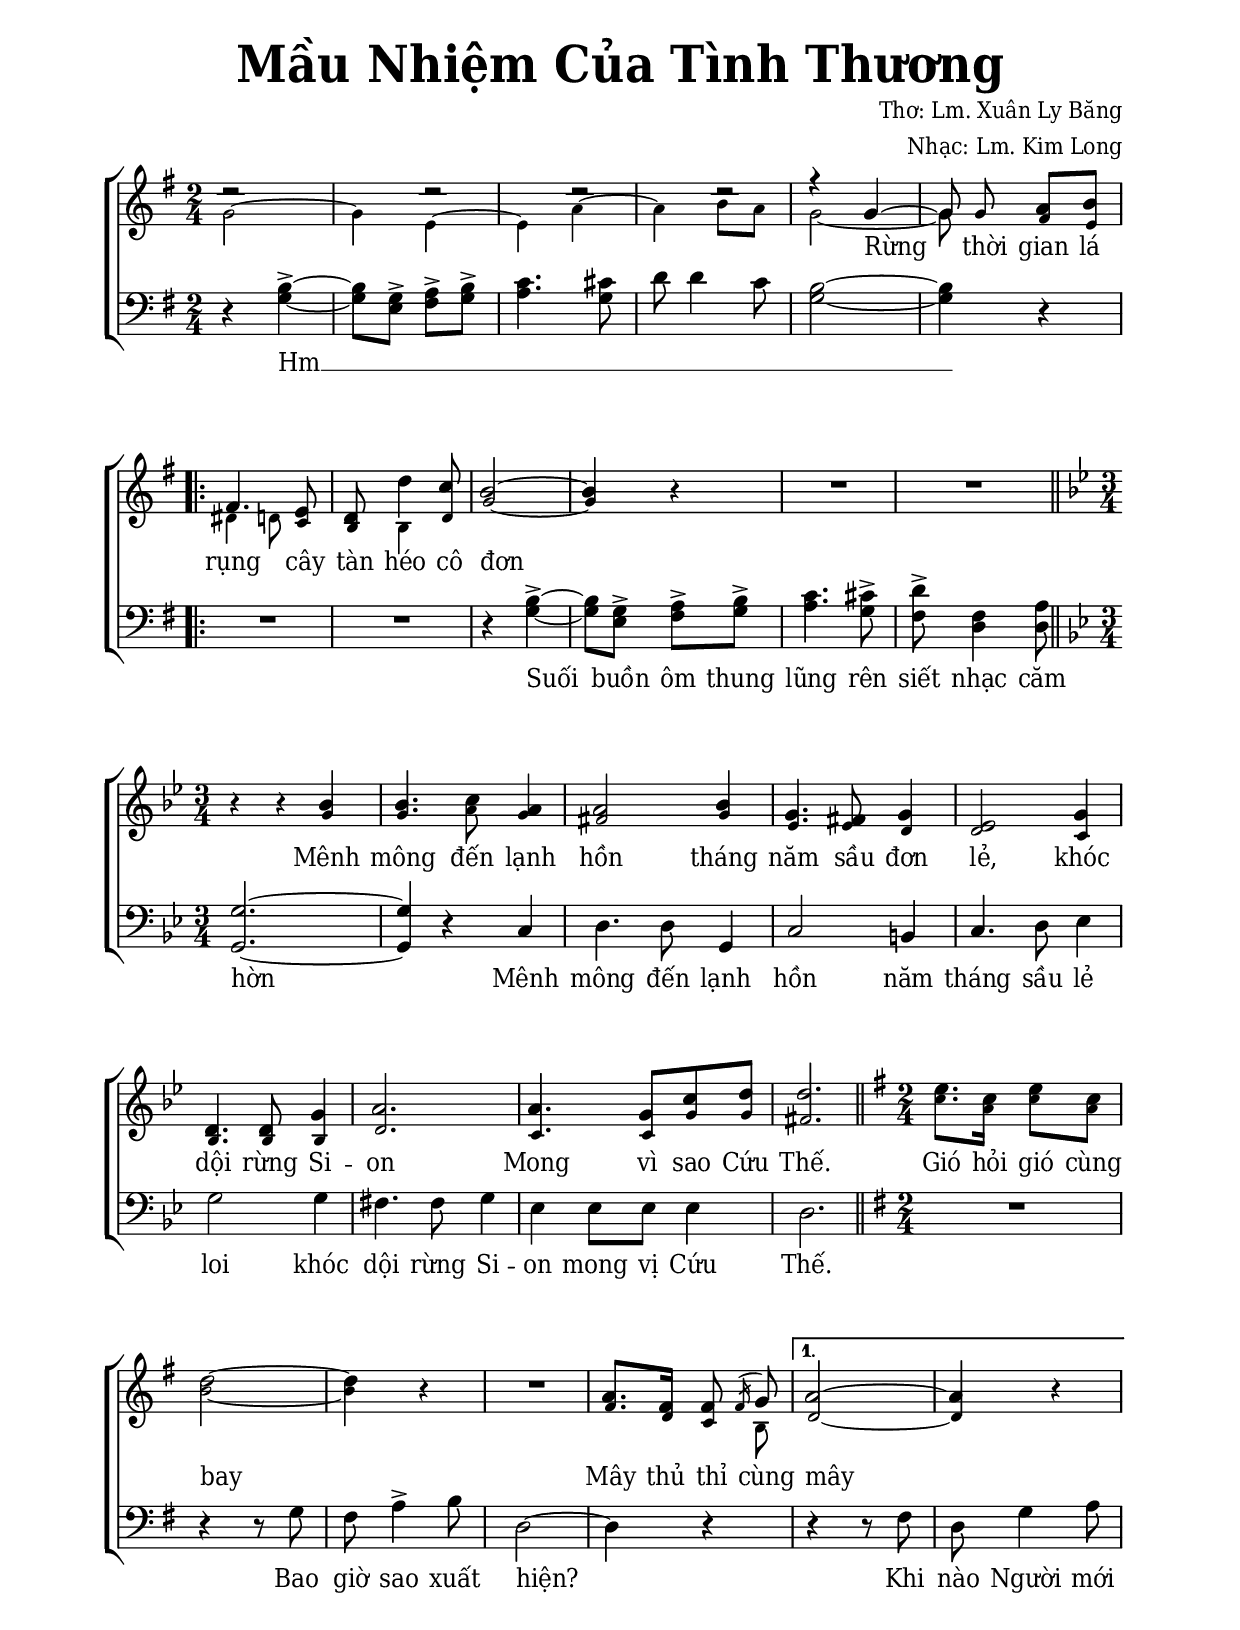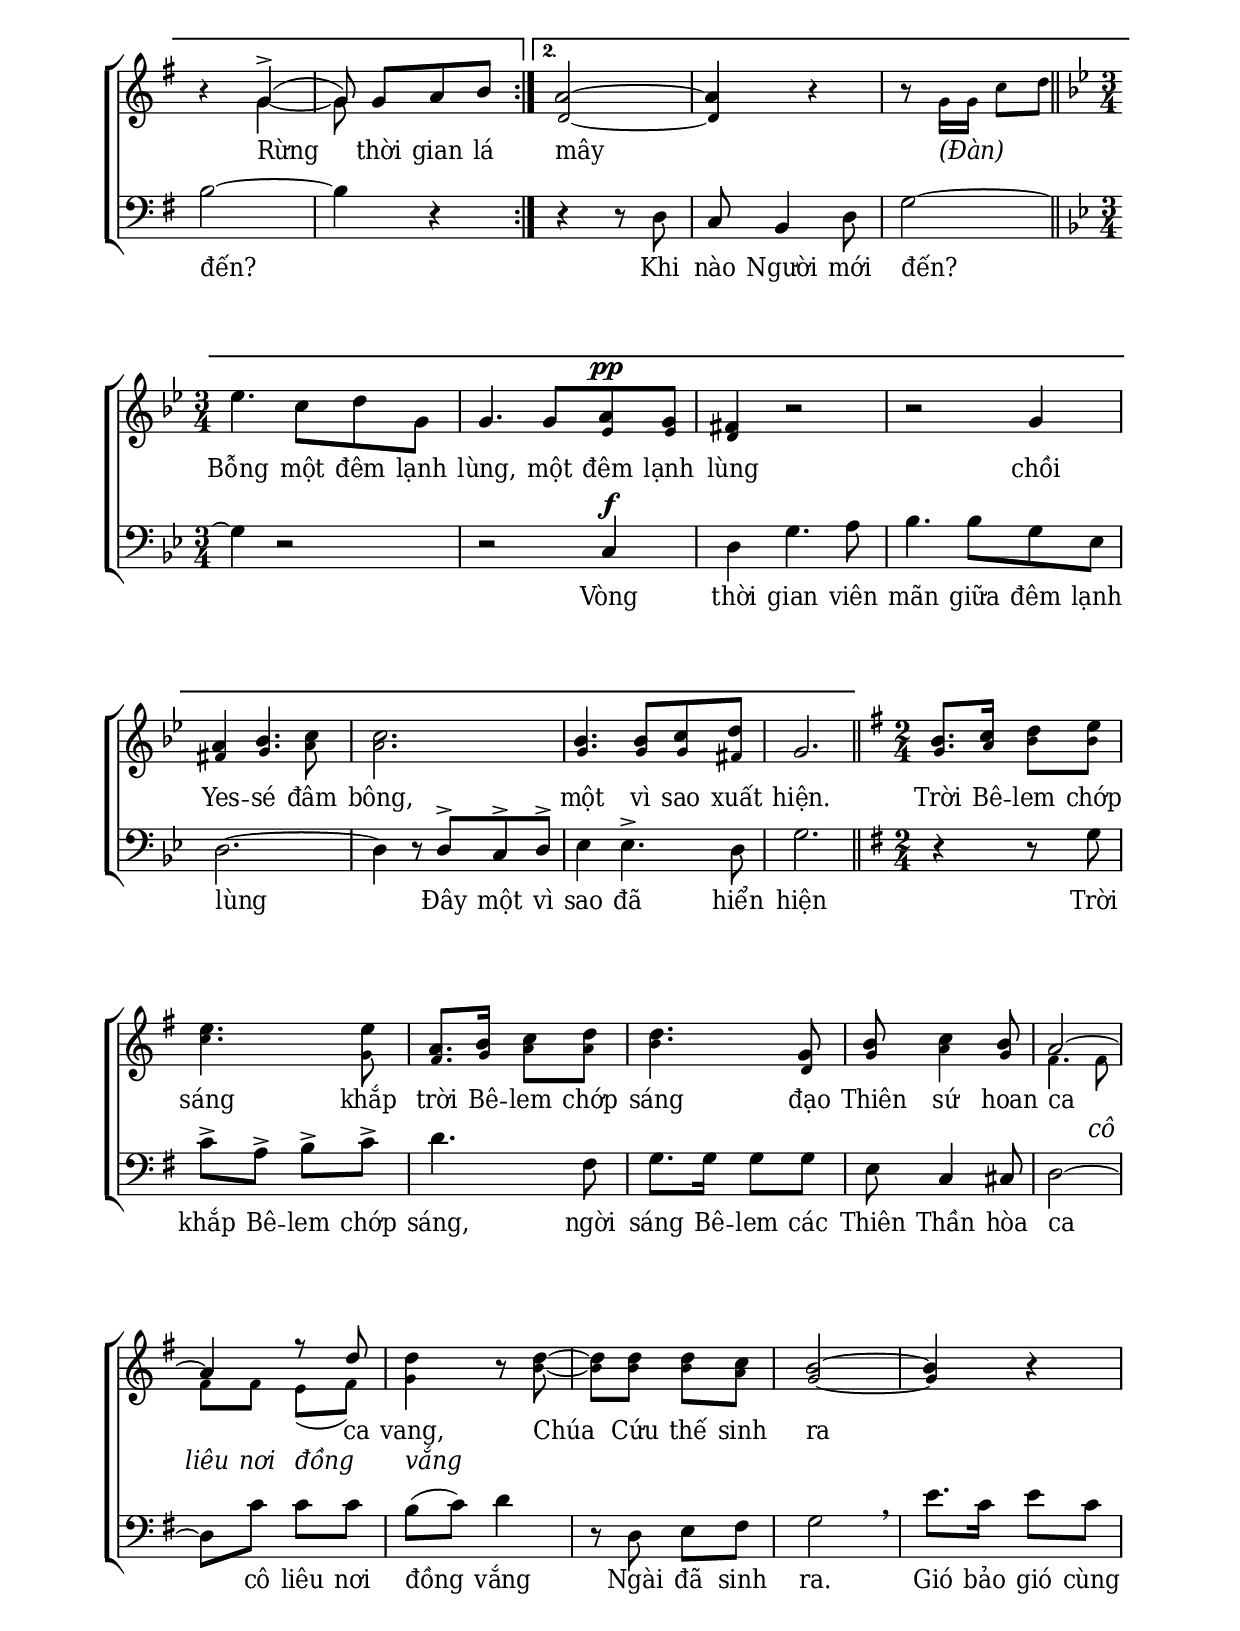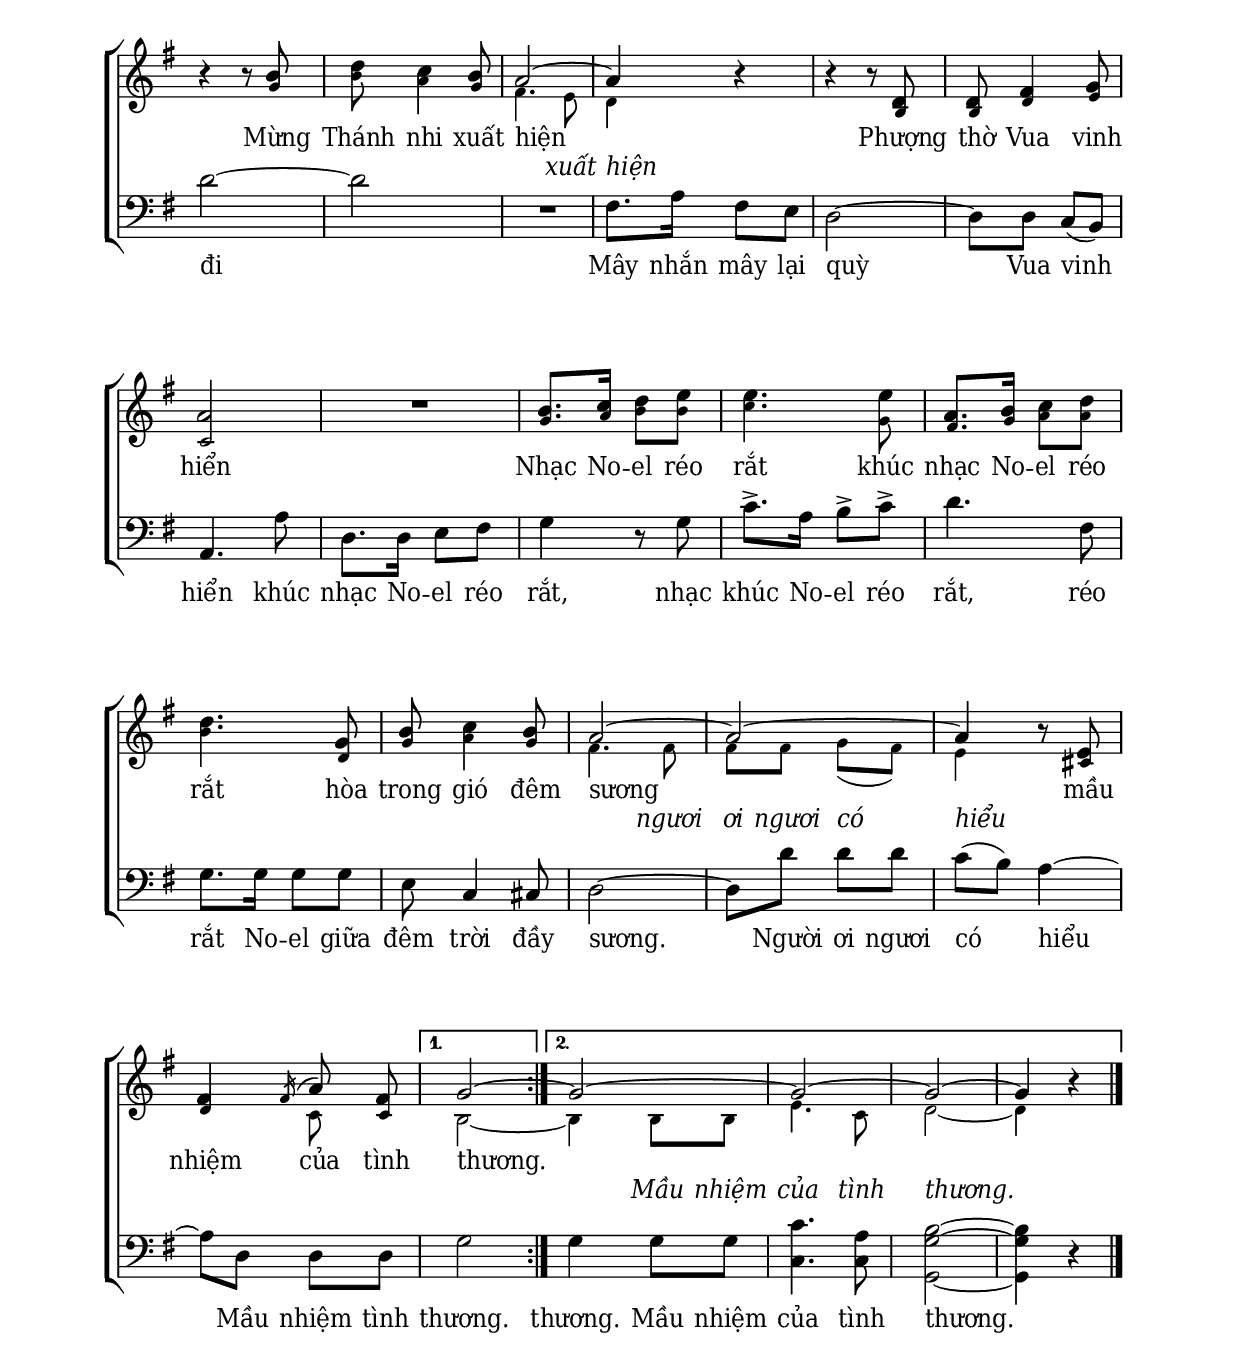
% Cài đặt chung
\version "2.22.1"
\include "english.ly"

\header {
  title = \markup { \fontsize #3 "Mầu Nhiệm Của Tình Thương" }
  composer = "Thơ: Lm. Xuân Ly Băng"
  arranger = "Nhạc: Lm. Kim Long"
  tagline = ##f
}

% Đổi kích thước nốt cho bè phụ
notBePhu =
#(define-music-function (font-size music) (number? ly:music?)
   (for-some-music
     (lambda (m)
       (if (music-is-of-type? m 'rhythmic-event)
           (begin
             (set! (ly:music-property m 'tweaks)
                   (cons `(font-size . ,font-size)
                         (ly:music-property m 'tweaks)))
             #t)
           #f))
     music)
   music)

% Nhạc
nhacDiepKhucSop = \relative c'' {
  \set Staff.printKeyCancellation = ##f
  R2*4
  r4 g ~ |
  g8 g a b
  \repeat volta 2 {
    fs4. e8 |
    d \once \stemDown d'4 c8 |
    b2 ~ |
    b4 r |
    R2*2 \bar "||"
    
    \time 3/4
    \key bf \major
    r4 r bf |
    bf4. c8 a4 |
    a2 bf4 |
    g4. fs8 g4 |
    ef2 g4 |
    d4. d8 g4 |
    a2. |
    a4. g8 c d |
    d2. \bar "||"
    
    \time 2/4
    \key g \major
    e8. c16 e8 c |
    d2 ~ |
    d4 r |
    R2
    a8. fs16 fs8 \slashedGrace { fs16 ( } g8)
  }
  \alternative {
    {
      a2 ~ |
      a4 r |
      r g ^> (g8) g [a b]
    }
    {
      a2 ~ |
      a4 r |
      r8
      \notBePhu -2 {
        g16 g c8 d
      }
      \bar "||"
      \key bf \major
      \time 3/4
      ef4. c8 d g, |
      \set Score.repeatCommands = #'((volta #f))
      g4. g8 a ^\pp g |
      fs4 r2 |
      r2 g4 |
      a bf4. c8 |
      c2. |
      bf4. bf8 c d |
      g,2. \bar "||"
    }
  }
  
  \time 2/4
  \key g \major
  \repeat volta 2 {
    b8. c16 d8 e |
    e4. e8 |
    a,8. b16 c8 d |
    d4. g,8 |
    b c4 b8 |
    a2 ~ |
    a4 r8 d |
    d4 r8 d ~ |
    d d d c |
    b2 ~ |
    b4 r |
    r r8 b d c4 b8 |
    a2 ~ |
    a4 r |
    r4 r8 d, |
    d fs4 g8 |
    a2 |
    R2
    b8. c16 d8 e |
    e4. e8 |
    a,8. b16 c8 d |
    d4. g,8 |
    b c4 b8 |
    a2 ~ |
    a ~ |
    a4 r8 e |
    fs4 \slashedGrace { fs16 ( } a8) fs |
  }
  \alternative {
    {
      g2 ~
    }
    {
      g2 ~ |
      g ~ |
      g ~ |
      g4 r
    }
  }
  \bar "|."
}

nhacDiepKhucAlto = \relative c'' {
  \set Staff.printKeyCancellation = ##f
  \stemDown
  g2 ~
  \tweak extra-offset #'(0 . -1.7)
  ^\markup { \rest #"2" } |
  g4 e ~
  \tweak extra-offset #'(0 . -1.7)
  ^\markup { \rest #"2" } |
  e a ~
  \tweak extra-offset #'(0 . -1.7)
  ^\markup { \rest #"2" } |
  a b8
  \tweak extra-offset #'(0 . -1.7)
  ^\markup { \rest #"2" }
  a |
  g2 ~ |
  g8 g fs e |
  %\stemNeutral
  ds4 d!8 c |
  b b4 d8 |
  g2 ~ |
  g4 r |
  R2*2
  
  \key bf \major
  \time 3/4
  r4 r g |
  g4. a8 g4 |
  fs2 g4 |
  ef4. ef8 d4 |
  d2 c4 |
  bf4. bf8 bf4 |
  d2. |
  c4. c8 g' g |
  fs2. |
  
  \key g \major
  \time 2/4
  c'8. a16 c8 a |
  b2 ~ |
  b4 r |
  R2
  fs8. d16 c8 b |
  d2 ~ |
  d4 r |
  r g ~ |
  g8 \tweak font-size 0 g [\tweak font-size 0 a \tweak font-size 0 b] |
  d,2 ~ |
  d4 r |
  R2
  
  \key bf \major
  \time 3/4
  ef'4. c8 d g, |
  g4. g8 ef ef |
  d4 r2 |
  r2 g4 |
  fs g4. a8 |
  a2. |
  g4. g8 g fs |
  g2. |
  
  \key g \major
  \time 2/4
  g8. a16 b8 b |
  c4. g8 |
  fs8. g16 a8 a |
  b4. d,8 |
  g a4 g8 |
  fs4. fs8 |
  fs fs e (fs) |
  g4 r8 b ~ |
  b b b a |
  g2 ~ |
  g4 r |
  r r8 g |
  b a4 g8 |
  fs4. e8 |
  d4 r |
  r r8 b |
  b d4 e8 |
  c2 |
  R2
  g'8. a16 b8 b |
  c4. g8 |
  fs8. g16 a8 a |
  b4. d,8 |
  g a4 g8 |
  fs4. fs8 |
  fs fs g (fs) |
  e4 r8 cs |
  d4 c8 c |
  b2 ~ |
  b4 b8 b |
  e4. c8 |
  d2 ~ |
  d4 r
}

nhacDiepKhucBas = \relative c' {
  \set Staff.printKeyCancellation = ##f
  r4
  <<
    {
      b4 ^> ~ |
      b8 g ^> a ^> b ^> |
      c4. cs8 |
    }
    {
      g4 ~ |
      g8 e fs g |
      a4. g8 |
    }
  >>
  d'8 d4 c8 |
  <b g>2 ~ |
  <b g>4 r |
  R2*2
  r4
  <<
    {
      b4 ^> ~ |
      b8 g ^> a ^> b ^> |
      c4. cs8 ^> |
      d ^> fs,4 a8
    }
    {
      g4 ~ |
      g8 e fs g |
      a4. g8 |
      fs d4 d8
    }
  >>
  
  \key bf \major
  \time 3/4
  <g g,>2. ~ |
  <g g,>4 r c, |
  d4. d8 g,4 |
  c2 b!4 |
  c4. d8 ef4 |
  g2 g4 |
  fs4. fs8 g4 |
  ef4 ef8 ef ef4 |
  d2. |
  
  \key g \major
  \time 2/4
  R2
  r4 r8 g |
  fs a4 ^> b8 |
  d,2 ~ |
  d4 r |
  r4 r8 fs |
  d g4 a8 |
  b2 ~ |
  b4 r |
  r r8 d, |
  c b4 d8 |
  g2 ~ |
  
  \key bf \major
  \time 3/4
  g4 r2 |
  r2 c,4 ^\f |
  d g4. a8 |
  bf4. bf8 g ef |
  d2. ~ |
  d4 r8 d ^> c ^> d ^> |
  ef4 ef4. ^> d8 |
  g2. |
  
  \key g \major
  \time 2/4
  r4 r8 g |
  c ^> a ^> b ^> c ^> |
  d4. fs,8 |
  g8. g16 g8 g |
  e c4 cs8 |
  d2 ~ |
  d8 c' c c |
  b (c) d4 |
  r8 d, e fs |
  g2 \breathe |
  e'8. c16 e8 c |
  d2 ~ |
  d |
  R2
  fs,8. a16 fs8 e |
  d2 ~ |
  d8 d c (b) |
  a4. a'8 |
  d,8. d16 e8 fs |
  g4 r8 g |
  c8. ^> a16 b8 ^> c ^> |
  d4. fs,8 |
  g8. g16 g8 g |
  e c4 cs8 |
  d2 ~ |
  d8 d' d d |
  c (b) a4 ~ |
  a8 d, d d |
  g2 |
  g4 g8 g |
  <c c,>4. <a c,>8 |
  <b g g,>2 ~ |
  <b g g,>4 r
}

% Lời
loiDiepKhucSop = \lyricmode {
  Rừng thời gian lá rụng cây tàn héo cô đơn
  Mênh mông đến lạnh hồn tháng năm sầu đơn lẻ,
  khóc dội rừng Si -- on
  Mong vì sao Cứu Thế.
  Gió hỏi gió cùng bay
  Mây thủ thỉ cùng mây
  Rừng thời gian lá
  mây
  \override Lyrics.LyricText.font-shape = #'italic
  (Đàn) _ _ _
  \revert Lyrics.LyricText.font-shape
  Bỗng một đêm lạnh lùng, một đêm lạnh lùng
  chồi Yes -- sé đâm bông,
  một vì sao xuất hiện.
  Trời Bê -- lem chớp sáng khắp trời Bê -- lem chớp sáng
  đạo Thiên sứ hoan ca ca vang,
  Chúa Cứu thế sinh ra
  Mừng Thánh nhi xuất hiện
  Phượng thờ Vua vinh hiển
  Nhạc No -- el réo rắt khúc nhạc No -- el réo rắt
  hòa trong gió đêm sương
  mầu nhiệm của tình thương.
  thương.
}

loiDiepKhucAlto = \lyricmode {
  \override Lyrics.LyricText.font-shape = #'italic
  \repeat unfold 86 { _ }
  cô liêu nơi đồng vắng
  \repeat unfold 10 { _ }
  xuất hiện
  \repeat unfold 21 { _ }
  ngươi ơi ngươi có hiểu
  \repeat unfold 5 { _ }
  Mầu nhiệm của tình thương.
}

loiDiepKhucBas = \lyricmode {
  Hm __ \repeat unfold 9 { _ }
  Suối buồn ôm thung lũng rên siết nhạc căm hờn
  Mênh mông đến lạnh hồn
  năm tháng sầu lẻ loi
  khóc dội rừng Si -- on mong vị Cứu Thế.
  Bao giờ sao xuất hiện?
  Khi nào Người mới đến?
  Khi nào Người mới đến?
  Vòng thời gian viên mãn giữa đêm lạnh lùng
  Đây một vì sao đã hiển hiện
  Trời khắp Bê -- lem chớp sáng,
  ngời sáng Bê -- lem các Thiên Thần hòa ca
  cô liêu nơi đồng vắng
  Ngài đã sinh ra.
  Gió bảo gió cùng đi
  Mây nhắn mây lại quỳ Vua vinh hiển
  khúc nhạc No -- el réo rắt,
  nhạc khúc No -- el réo rắt,
  réo rắt No -- el giữa đêm trời đầy sương.
  Người ơi ngươi có hiểu
  Mầu nhiệm tình thương.
  thương.
  Mầu nhiệm của tình thương.
}

% Dàn trang
\paper {
  #(set-paper-size "a4")
  top-margin = 15\mm
  bottom-margin = 15\mm
  left-margin = 20\mm
  right-margin = 20\mm
  indent = #0
  #(define fonts
    (make-pango-font-tree
      "Deja Vu Serif Condensed"
      "Deja Vu Serif Condensed"
      "Deja Vu Serif Condensed"
      (/ 20 20)))
  print-page-number = #f
  %page-count = #2
  %systems-per-page = 5
}

TongNhip = {
  \key g \major \time 2/4
  \set Timing.beamExceptions = #'()
  \set Timing.baseMoment = #(ly:make-moment 1/4)
}

\score {
  \new ChoirStaff <<
    \new Staff \with {
        \consists "Merge_rests_engraver"
        printPartCombineTexts = ##f
      }
      <<
      \new Voice \TongNhip \partCombine 
        \nhacDiepKhucSop
        \notBePhu -2 { \nhacDiepKhucAlto }
      \new NullVoice = beSop \nhacDiepKhucSop
      \new Lyrics \lyricsto beSop \loiDiepKhucSop
      \new NullVoice = beAlto \nhacDiepKhucAlto
      \new Lyrics \lyricsto beAlto \loiDiepKhucAlto
      >>
    \new Staff <<
        \clef "bass"
        \new Voice = beBas {
          \TongNhip \nhacDiepKhucBas
        }
      \new Lyrics \lyricsto beBas \loiDiepKhucBas
    >>
  >>
  \layout {
    \override Lyrics.LyricSpace.minimum-distance = #1
    \override LyricHyphen.minimum-distance = #1
    \override Score.BarNumber.break-visibility = ##(#f #f #f)
    \override Score.SpacingSpanner.uniform-stretching = ##t
  }
}
